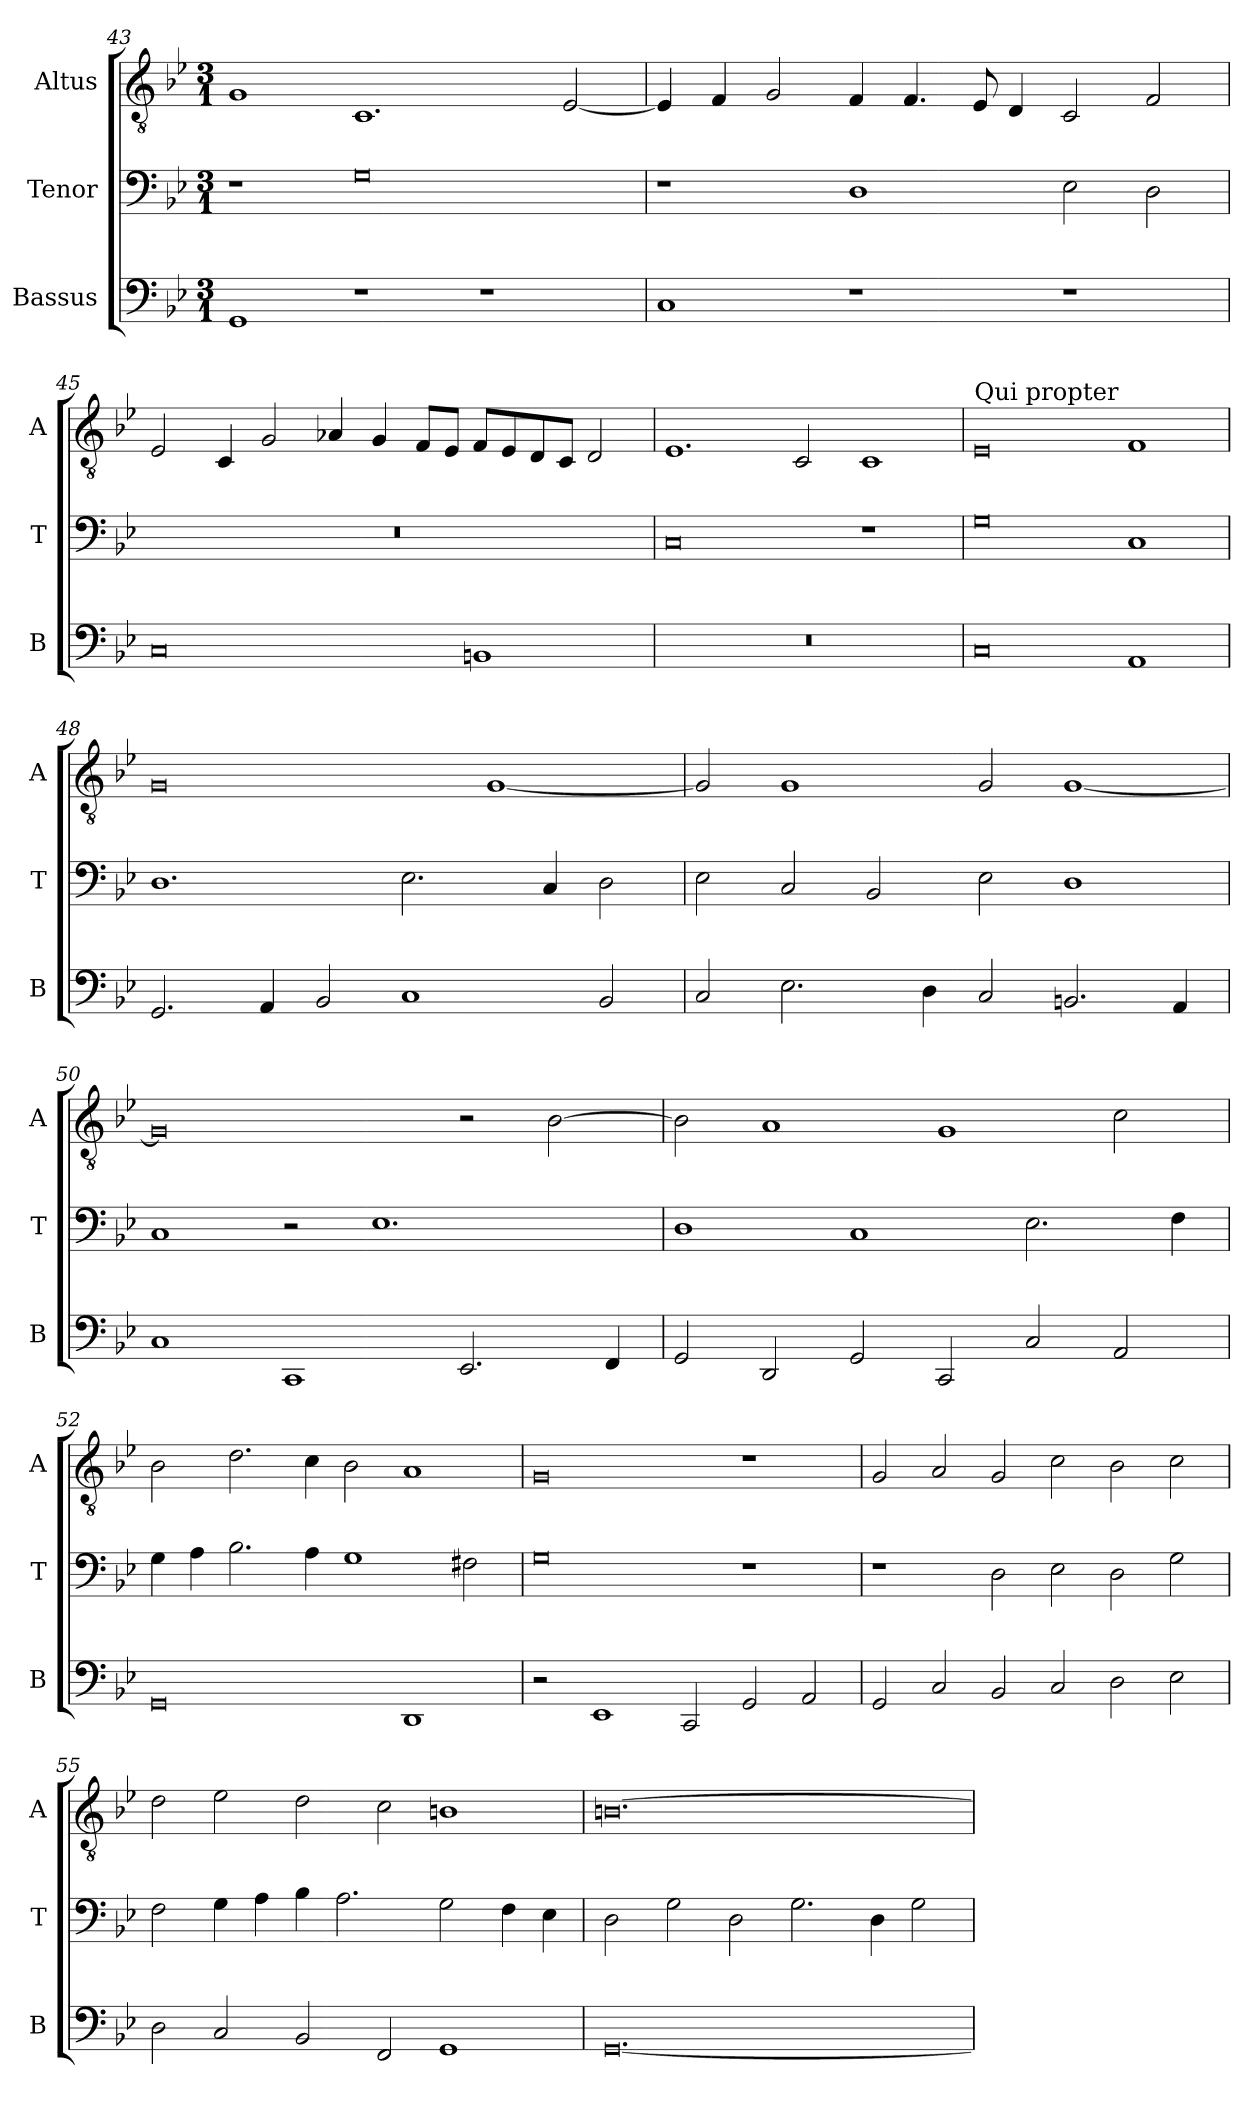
**kern	**kern	**kern
*part3	*part2	*part1
*staff3	*staff2	*staff1
*I"Bassus	*I"Tenor	*I"Altus
*I'B	*I'T	*I'A
*clefF4	*clefF4	*clefGv2
*k[b-e-]	*k[b-e-]	*k[b-e-]
*M3/1	*M3/1	*M3/1
=43	=43	=43
1GG	1r	1G
1r	0G	1.C
1r	.	.
.	.	[2E-/
=44	=44	=44
1C	1r	4E-/]
.	.	4F/
.	.	2G/
1r	1D	4F/
.	.	4.F/
.	.	8E-/
.	.	4D/
1r	2E-\	2C/
.	2D\	2F/
=45	=45	=45
0C	0.r	2E-/
.	.	4C/
.	.	2G/
.	.	4A-X/
.	.	4G/
.	.	8F/L
.	.	8E-/J
1BBn	.	8F/L
.	.	8E-/
.	.	8D/
.	.	8C/J
.	.	2D/
=46	=46	=46
0.r	0C	1.E-
.	.	2C/
.	1r	1C
=47	=47	=47
!	!	!LO:TX:a:t=Qui propter
0C	0G	0E-
1AA	1C	1F
=48	=48	=48
2.GG/	1.D	0G
4AA/	.	.
2BB-/	.	.
1C	2.E-\	.
.	.	[1G
.	4C/	.
2BB-/	2D\	.
=49	=49	=49
2C/	2E-\	2G/]
2.E-\	2C/	1G
.	2BB-/	.
4D\	.	.
2C/	2E-\	2G/
2.BBn/	1D	[1G
4AA/	.	.
=50	=50	=50
1C	1C	0G]
1CC	2r	.
.	1.E-	.
2.EE-/	.	2r
.	.	[2B-\
4FF/	.	.
=51	=51	=51
2GG/	1D	2B-\]
2DD/	.	1A
2GG/	1C	.
2CC/	.	1G
2C/	2.E-\	.
2AA/	.	2c\
.	4F\	.
=52	=52	=52
0GG	4G\	2B-\
.	4A\	.
.	2.B-\	2.d\
.	4A\	4c\
.	1G	2B-\
1DD	.	1A
.	2F#X\	.
=53	=53	=53
2r	0G	0G
1EE-	.	.
2CC/	.	.
2GG/	1r	1r
2AA/	.	.
=54	=54	=54
2GG/	1r	2G/
2C/	.	2A/
2BB-/	2D\	2G/
2C/	2E-\	2c\
2D\	2D\	2B-\
2E-\	2G\	2c\
=55	=55	=55
2D\	2F\	2d\
2C/	4G\	2e-\
.	4A\	.
2BB-/	4B-\	2d\
.	2.A\	.
2FF/	.	2c\
1GG	2G\	1Bn
.	4F\	.
.	4E-\	.
=56	=56	=56
[0.GG	2D\	[0.Bn
.	2G\	.
.	2D\	.
.	2.G\	.
.	4D\	.
.	2G\	.
=	=	=
*-	*-	*-
